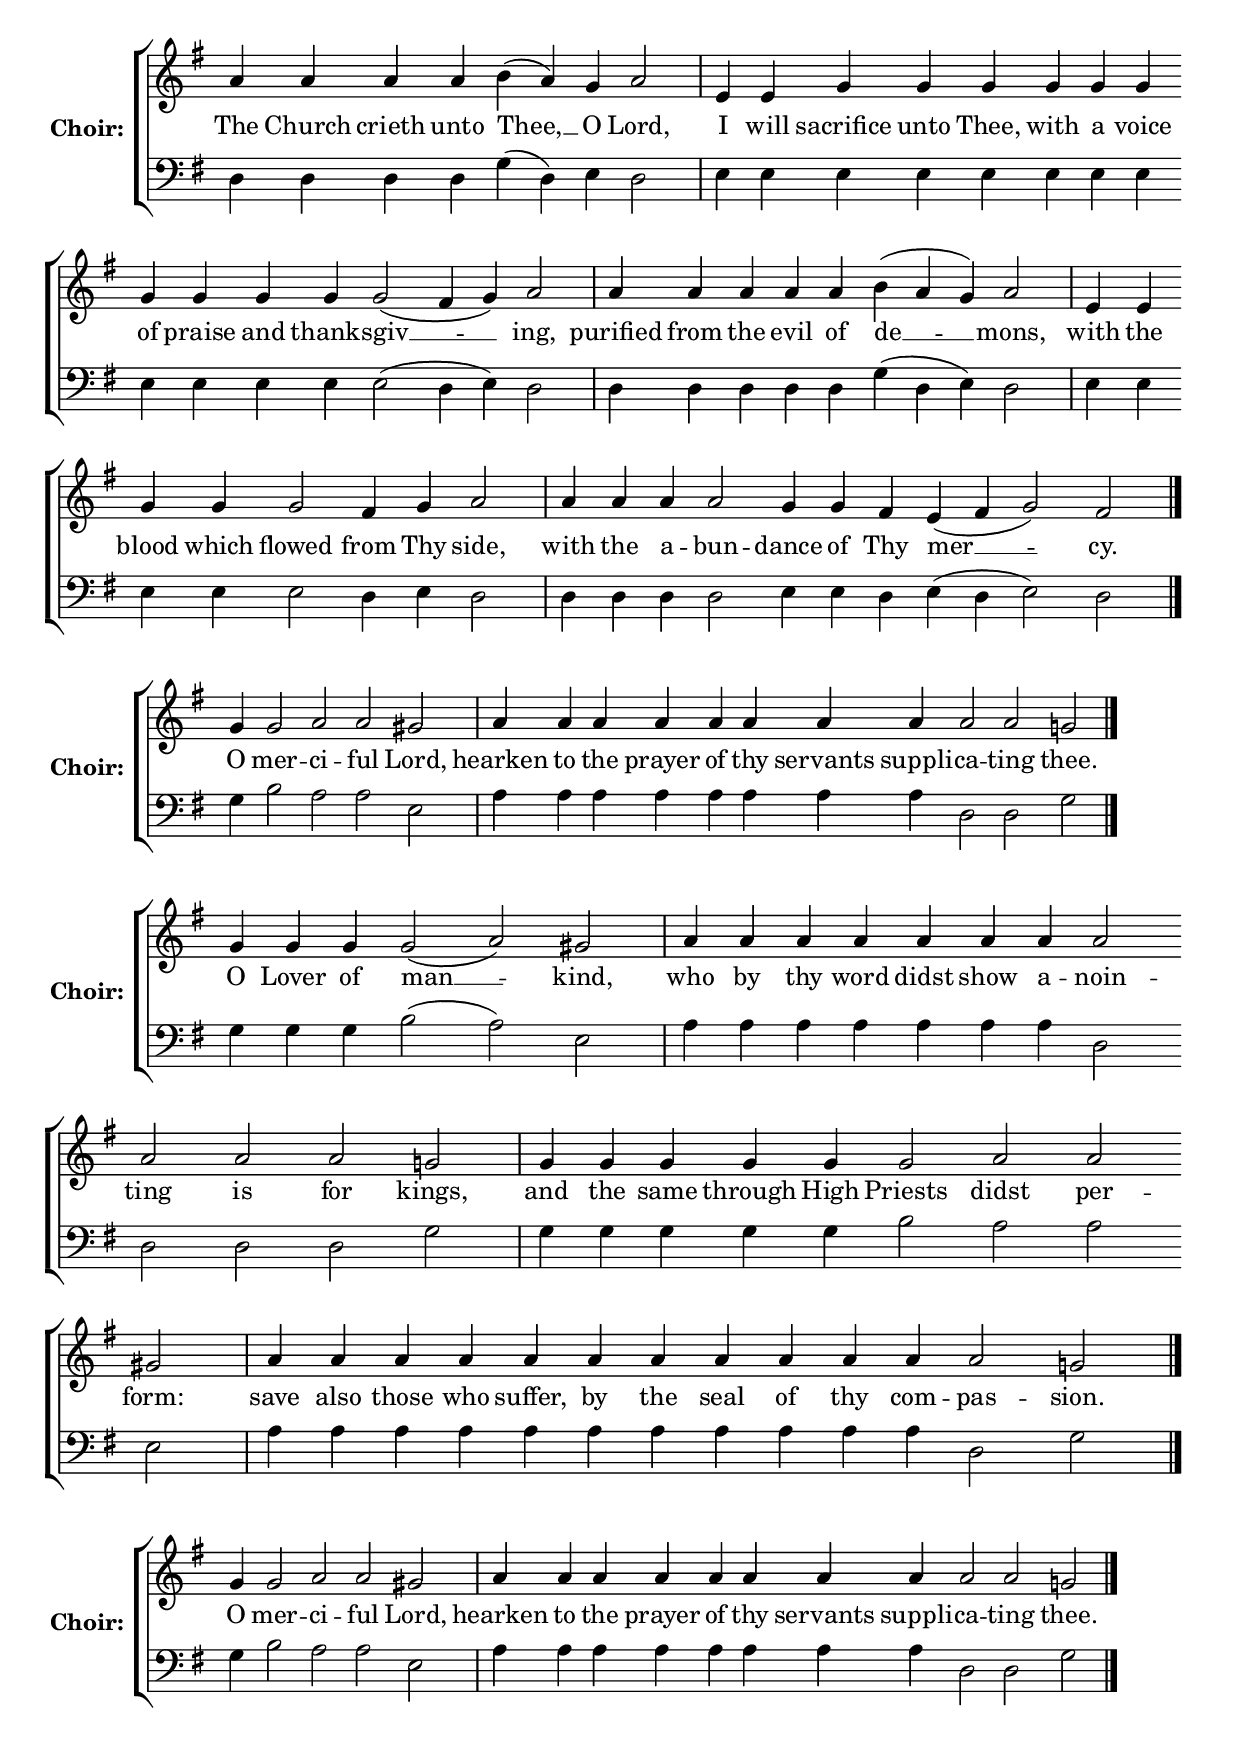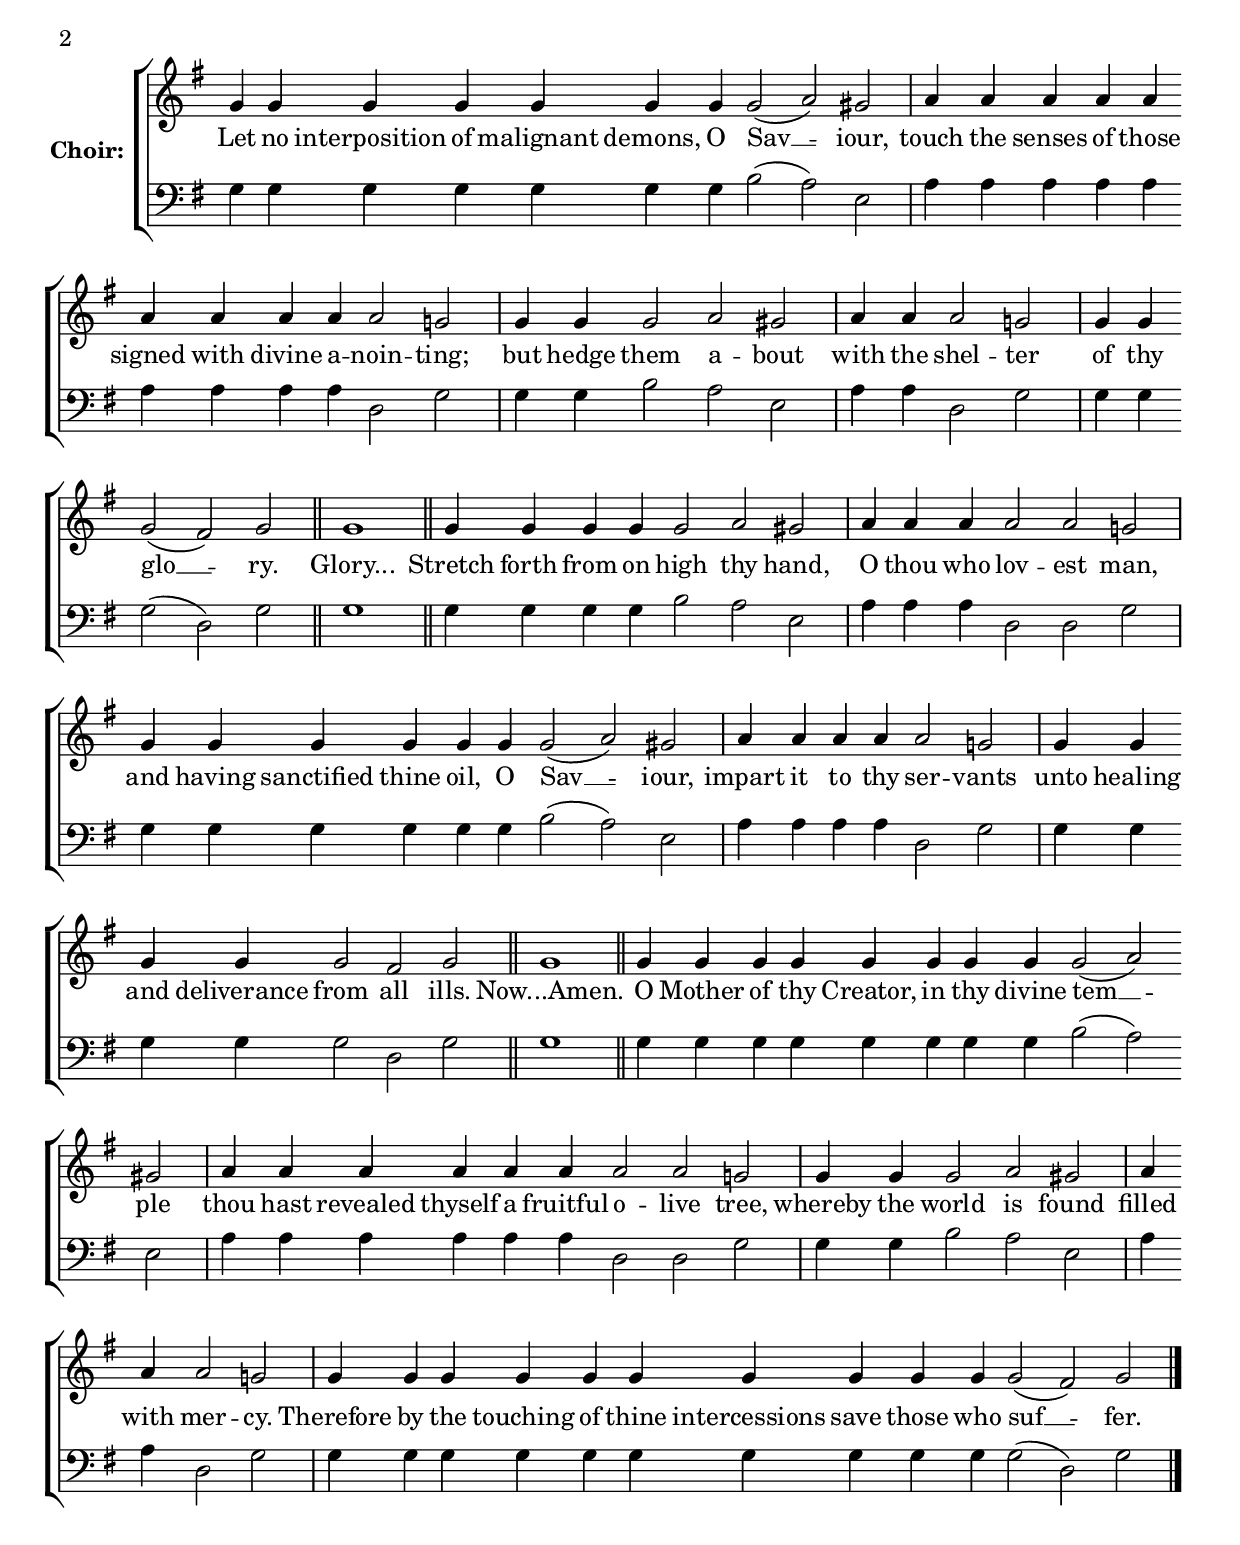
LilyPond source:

\version "2.16.2"

% =======================
% Global Variables
% =======================
alignleft = \once \override LyricText #'self-alignment-X = #-1

% =======================
% Score for Ode 6
% =======================
%
% voices
%
Sop = {
	\bar "" a'4 \bar "" a'4 \bar "" a'4 \bar "" a'4 \bar "" b'4 ( a'4 ) \bar "" g'4 \bar "" a'2 \bar "|" e'4 \bar "" e'4 \bar "" g'4 \bar "" g'4 \bar "" g'4 \bar "" g'4 \bar "" g'4 \bar "" g'4 \bar "" g'4 \bar "" g'4 \bar "" g'4 \bar "" g'4 \bar "" g'2 ( fis'4 g'4 ) \bar "" a'2 \bar "|" a'4 \bar "" a'4 \bar "" a'4 \bar "" a'4 \bar "" a'4 \bar "" b'4 ( a'4 g'4 ) \bar "" a'2 \bar "|" e'4 \bar "" e'4 \bar "" g'4 \bar "" g'4 \bar "" g'2 \bar "" fis'4 \bar "" g'4 \bar "" a'2 \bar "|" a'4 \bar "" a'4 \bar "" a'4 \bar "" a'2 \bar "" g'4 \bar "" g'4 \bar "" fis'4 \bar "" e'4 ( fis'4 g'2 ) \bar "" fis'2 \bar "|." 
}

Bass = {
	\bar "" d4 \bar "" d4 \bar "" d4 \bar "" d4 \bar "" g4 ( d4 ) \bar "" e4 \bar "" d2 \bar "|" e4 \bar "" e4 \bar "" e4 \bar "" e4 \bar "" e4 \bar "" e4 \bar "" e4 \bar "" e4 \bar "" e4 \bar "" e4 \bar "" e4 \bar "" e4 \bar "" e2 ( d4 e4 ) \bar "" d2 \bar "|" d4 \bar "" d4 \bar "" d4 \bar "" d4 \bar "" d4 \bar "" g4 ( d4 e4 ) \bar "" d2 \bar "|" e4 \bar "" e4 \bar "" e4 \bar "" e4 \bar "" e2 \bar "" d4 \bar "" e4 \bar "" d2 \bar "|" d4 \bar "" d4 \bar "" d4 \bar "" d2 \bar "" e4 \bar "" e4 \bar "" d4 \bar "" e4 ( d4 e2 ) \bar "" d2 \bar "|." 
}


% =======================
% Lyrics
% =======================
words = \lyricmode {
	The Church crieth unto 
	Thee, __ 
	O 
	Lord, 
	I will 
	sacrifice unto Thee, with a voice of praise and thanks 
	-- giv __ __ 
	-- ing, 
	purified from the evil of 
	de __ __ 
	-- mons, 
	with the 
	blood which 
	flowed 
	from 
	Thy 
	side, 
	with the a -- 
	bun -- 
	dance of 
	Thy 
	mer __ __ 
	-- cy. 
}

\score {

% This produces a lilypond error, but still seems to render OK, so...
\header { title = "Ode 6" }

  \new ChoirStaff \with {
    instrumentName = \markup \bold "Choir:"
  }
  <<
    #(set-accidental-style 'neo-modern 'Score)
    \new Staff {
      \key g \major
      \cadenzaOn
      <<{
	  \new Voice = "Sop" {
	    %\voiceOne
	    \Sop
	  }
	}>>
    }
    \new Lyrics \lyricsto "Sop" { \words }
    \new Staff {
      \key g \major
      \clef bass
      \cadenzaOn
      <<{
	  \new Voice = "Bass" {
	    %\voiceOne
	    \Bass
	  }
	}>>
    }
  >>
}

%
% voices
%
Sop = {
	\bar "" g'4 \bar "" g'2 \bar "" a'2 \bar "" a'2 \bar "" gis' \bar "|" a'4 \bar "" a'4 \bar "" a'4 \bar "" a'4 \bar "" a'4 \bar "" a'4 \bar "" a'4 \bar "" a'4 \bar "" a'2 \bar "" a'2 \bar "" g'2 \bar "|." 
}

Bass = {
	\bar "" g4 \bar "" b2 \bar "" a2 \bar "" a2 \bar "" e2 \bar "|" a4 \bar "" a4 \bar "" a4 \bar "" a4 \bar "" a4 \bar "" a4 \bar "" a4 \bar "" a4 \bar "" d2 \bar "" d2 \bar "" g2 \bar "|." 
}


% =======================
% Lyrics
% =======================
words = \lyricmode {
	O 
	mer -- 
	ci -- ful 
	Lord, 
	hearken to the prayer of thy servants suppli 
	-- ca -- ting 
	thee. 
}

\score {


  \new ChoirStaff \with {
    instrumentName = \markup \bold "Choir:"
  }
  <<
    #(set-accidental-style 'neo-modern 'Score)
    \new Staff {
      \key g \major
      \cadenzaOn
      <<{
	  \new Voice = "Sop" {
	    %\voiceOne
	    \Sop
	  }
	}>>
    }
    \new Lyrics \lyricsto "Sop" { \words }
    \new Staff {
      \key g \major
      \clef bass
      \cadenzaOn
      <<{
	  \new Voice = "Bass" {
	    %\voiceOne
	    \Bass
	  }
	}>>
    }
  >>
}

%
% voices
%
Sop = {
	\bar "" g'4 \bar "" g'4 \bar "" g'4 \bar "" g'2 ( a'2 ) \bar "" gis' \bar "|" a'4 \bar "" a'4 \bar "" a'4 \bar "" a'4 \bar "" a'4 \bar "" a'4 \bar "" a'4 \bar "" a'2 \bar "" a'2 \bar "" a'2 \bar "" a'2 \bar "" g'2 \bar "|" g'4 \bar "" g'4 \bar "" g'4 \bar "" g'4 \bar "" g'4 \bar "" g'2 \bar "" a'2 \bar "" a'2 \bar "" gis' \bar "|" a'4 \bar "" a'4 \bar "" a'4 \bar "" a'4 \bar "" a'4 \bar "" a'4 \bar "" a'4 \bar "" a'4 \bar "" a'4 \bar "" a'4 \bar "" a'4 \bar "" a'2 \bar "" g'2 \bar "|." 
}

Bass = {
	\bar "" g4 \bar "" g4 \bar "" g4 \bar "" b2 ( a2 ) \bar "" e2 \bar "|" a4 \bar "" a4 \bar "" a4 \bar "" a4 \bar "" a4 \bar "" a4 \bar "" a4 \bar "" d2 \bar "" d2 \bar "" d2 \bar "" d2 \bar "" g2 \bar "|" g4 \bar "" g4 \bar "" g4 \bar "" g4 \bar "" g4 \bar "" b2 \bar "" a2 \bar "" a2 \bar "" e2 \bar "|" a4 \bar "" a4 \bar "" a4 \bar "" a4 \bar "" a4 \bar "" a4 \bar "" a4 \bar "" a4 \bar "" a4 \bar "" a4 \bar "" a4 \bar "" d2 \bar "" g2 \bar "|." 
}


% =======================
% Lyrics
% =======================
words = \lyricmode {
	O Lover of 
	man __ 
	-- kind, 
	who by thy word didst show a -- 
	noin -- ting is for 
	kings, 
	and the same through High 
	Priests 
	didst per -- 
	form: 
	save also those who suffer, by the seal of thy com -- 
	pas -- 
	sion. 
}

\score {


  \new ChoirStaff \with {
    instrumentName = \markup \bold "Choir:"
  }
  <<
    #(set-accidental-style 'neo-modern 'Score)
    \new Staff {
      \key g \major
      \cadenzaOn
      <<{
	  \new Voice = "Sop" {
	    %\voiceOne
	    \Sop
	  }
	}>>
    }
    \new Lyrics \lyricsto "Sop" { \words }
    \new Staff {
      \key g \major
      \clef bass
      \cadenzaOn
      <<{
	  \new Voice = "Bass" {
	    %\voiceOne
	    \Bass
	  }
	}>>
    }
  >>
}

%
% voices
%
Sop = {
	\bar "" g'4 \bar "" g'2 \bar "" a'2 \bar "" a'2 \bar "" gis' \bar "|" a'4 \bar "" a'4 \bar "" a'4 \bar "" a'4 \bar "" a'4 \bar "" a'4 \bar "" a'4 \bar "" a'4 \bar "" a'2 \bar "" a'2 \bar "" g'2 \bar "|." 
}

Bass = {
	\bar "" g4 \bar "" b2 \bar "" a2 \bar "" a2 \bar "" e2 \bar "|" a4 \bar "" a4 \bar "" a4 \bar "" a4 \bar "" a4 \bar "" a4 \bar "" a4 \bar "" a4 \bar "" d2 \bar "" d2 \bar "" g2 \bar "|." 
}


% =======================
% Lyrics
% =======================
words = \lyricmode {
	O 
	mer -- 
	ci -- ful 
	Lord, 
	hearken to the prayer of thy servants suppli 
	-- ca -- ting 
	thee. 
}

\score {


  \new ChoirStaff \with {
    instrumentName = \markup \bold "Choir:"
  }
  <<
    #(set-accidental-style 'neo-modern 'Score)
    \new Staff {
      \key g \major
      \cadenzaOn
      <<{
	  \new Voice = "Sop" {
	    %\voiceOne
	    \Sop
	  }
	}>>
    }
    \new Lyrics \lyricsto "Sop" { \words }
    \new Staff {
      \key g \major
      \clef bass
      \cadenzaOn
      <<{
	  \new Voice = "Bass" {
	    %\voiceOne
	    \Bass
	  }
	}>>
    }
  >>
}

%
% voices
%
Sop = {
	\bar "" g'4 \bar "" g'4 \bar "" g'4 \bar "" g'4 \bar "" g'4 \bar "" g'4 \bar "" g'4 \bar "" g'2 ( a'2 ) \bar "" gis' \bar "|" a'4 \bar "" a'4 \bar "" a'4 \bar "" a'4 \bar "" a'4 \bar "" a'4 \bar "" a'4 \bar "" a'4 \bar "" a'4 \bar "" a'2 \bar "" g'2 \bar "|" g'4 \bar "" g'4 \bar "" g'2 \bar "" a'2 \bar "" gis' \bar "|" a'4 \bar "" a'4 \bar "" a'2 \bar "" g'2 \bar "|" g'4 \bar "" g'4 \bar "" g'2 ( fis'2 ) \bar "" g' \bar "||" g'1 \bar "||" g'4 \bar "" g'4 \bar "" g'4 \bar "" g'4 \bar "" g'2 \bar "" a'2 \bar "" gis' \bar "|" a'4 \bar "" a'4 \bar "" a'4 \bar "" a'2 \bar "" a'2 \bar "" g'2 \bar "|" g'4 \bar "" g'4 \bar "" g'4 \bar "" g'4 \bar "" g'4 \bar "" g'4 \bar "" g'2 ( a'2 ) \bar "" gis' \bar "|" a'4 \bar "" a'4 \bar "" a'4 \bar "" a'4 \bar "" a'2 \bar "" g'2 \bar "|" g'4 \bar "" g'4 \bar "" g'4 \bar "" g'4 \bar "" g'2 \bar "" fis'2 \bar "" g' \bar "||" g'1 \bar "||" g'4 \bar "" g'4 \bar "" g'4 \bar "" g'4 \bar "" g'4 \bar "" g'4 \bar "" g'4 \bar "" g'4 \bar "" g'2 ( a'2 ) \bar "" gis' \bar "|" a'4 \bar "" a'4 \bar "" a'4 \bar "" a'4 \bar "" a'4 \bar "" a'4 \bar "" a'2 \bar "" a'2 \bar "" g'2 \bar "|" g'4 \bar "" g'4 \bar "" g'2 \bar "" a'2 \bar "" gis' \bar "|" a'4 \bar "" a'4 \bar "" a'2 \bar "" g'2 \bar "|" g'4 \bar "" g'4 \bar "" g'4 \bar "" g'4 \bar "" g'4 \bar "" g'4 \bar "" g'4 \bar "" g'4 \bar "" g'4 \bar "" g'4 \bar "" g'2 ( fis'2 ) \bar "" g' \bar "|." 
}

Bass = {
	\bar "" g4 \bar "" g4 \bar "" g4 \bar "" g4 \bar "" g4 \bar "" g4 \bar "" g4 \bar "" b2 ( a2 ) \bar "" e2 \bar "|" a4 \bar "" a4 \bar "" a4 \bar "" a4 \bar "" a4 \bar "" a4 \bar "" a4 \bar "" a4 \bar "" a4 \bar "" d2 \bar "" g2 \bar "|" g4 \bar "" g4 \bar "" b2 \bar "" a2 \bar "" e2 \bar "|" a4 \bar "" a4 \bar "" d2 \bar "" g2 \bar "|" g4 \bar "" g4 \bar "" g2 ( d2 ) \bar "" g2 \bar "||" g1 \bar "||" g4 \bar "" g4 \bar "" g4 \bar "" g4 \bar "" b2 \bar "" a2 \bar "" e2 \bar "|" a4 \bar "" a4 \bar "" a4 \bar "" d2 \bar "" d2 \bar "" g2 \bar "|" g4 \bar "" g4 \bar "" g4 \bar "" g4 \bar "" g4 \bar "" g4 \bar "" b2 ( a2 ) \bar "" e2 \bar "|" a4 \bar "" a4 \bar "" a4 \bar "" a4 \bar "" d2 \bar "" g2 \bar "|" g4 \bar "" g4 \bar "" g4 \bar "" g4 \bar "" g2 \bar "" d2 \bar "" g2 \bar "||" g1 \bar "||" g4 \bar "" g4 \bar "" g4 \bar "" g4 \bar "" g4 \bar "" g4 \bar "" g4 \bar "" g4 \bar "" b2 ( a2 ) \bar "" e2 \bar "|" a4 \bar "" a4 \bar "" a4 \bar "" a4 \bar "" a4 \bar "" a4 \bar "" d2 \bar "" d2 \bar "" g2 \bar "|" g4 \bar "" g4 \bar "" b2 \bar "" a2 \bar "" e2 \bar "|" a4 \bar "" a4 \bar "" d2 \bar "" g2 \bar "|" g4 \bar "" g4 \bar "" g4 \bar "" g4 \bar "" g4 \bar "" g4 \bar "" g4 \bar "" g4 \bar "" g4 \bar "" g4 \bar "" g2 ( d2 ) \bar "" g2 \bar "|." 
}


% =======================
% Lyrics
% =======================
words = \lyricmode {
	Let no interposition of malignant demons, O 
	Sav __ 
	-- iour, 
	touch the senses of those signed with divine a -- 
	noin -- 
	ting; 
	but hedge 
	them 
	a -- 
	bout 
	with the 
	shel -- 
	ter 
	of thy 
	glo __ 
	-- ry. 
	Glory... 
	Stretch forth from on 
	high 
	thy 
	hand, 
	O thou who 
	lov -- est 
	man, 
	and having sanctified thine oil, O 
	Sav __ 
	-- iour, 
	impart it to thy 
	ser -- 
	vants 
	unto healing and deliverance 
	from 
	all 
	ills. 
	Now...Amen. 
	O Mother of thy Creator, in thy divine 
	tem __ 
	-- ple 
	thou hast revealed thyself a fruitful 
	o -- live 
	tree, 
	whereby the 
	world 
	is 
	found 
	filled with 
	mer -- 
	cy. 
	Therefore by the touching of thine intercessions save those who 
	suf __ 
	-- fer. 
}

\score {


  \new ChoirStaff \with {
    instrumentName = \markup \bold "Choir:"
  }
  <<
    #(set-accidental-style 'neo-modern 'Score)
    \new Staff {
      \key g \major
      \cadenzaOn
      <<{
	  \new Voice = "Sop" {
	    %\voiceOne
	    \Sop
	  }
	}>>
    }
    \new Lyrics \lyricsto "Sop" { \words }
    \new Staff {
      \key g \major
      \clef bass
      \cadenzaOn
      <<{
	  \new Voice = "Bass" {
	    %\voiceOne
	    \Bass
	  }
	}>>
    }
  >>
}


% =======================
% Layout
% =======================
\layout {
  \context {
    \Score
    \remove "Bar_number_engraver"
  }
  \context {
    \Staff
    \remove "Time_signature_engraver"
  }
}			
